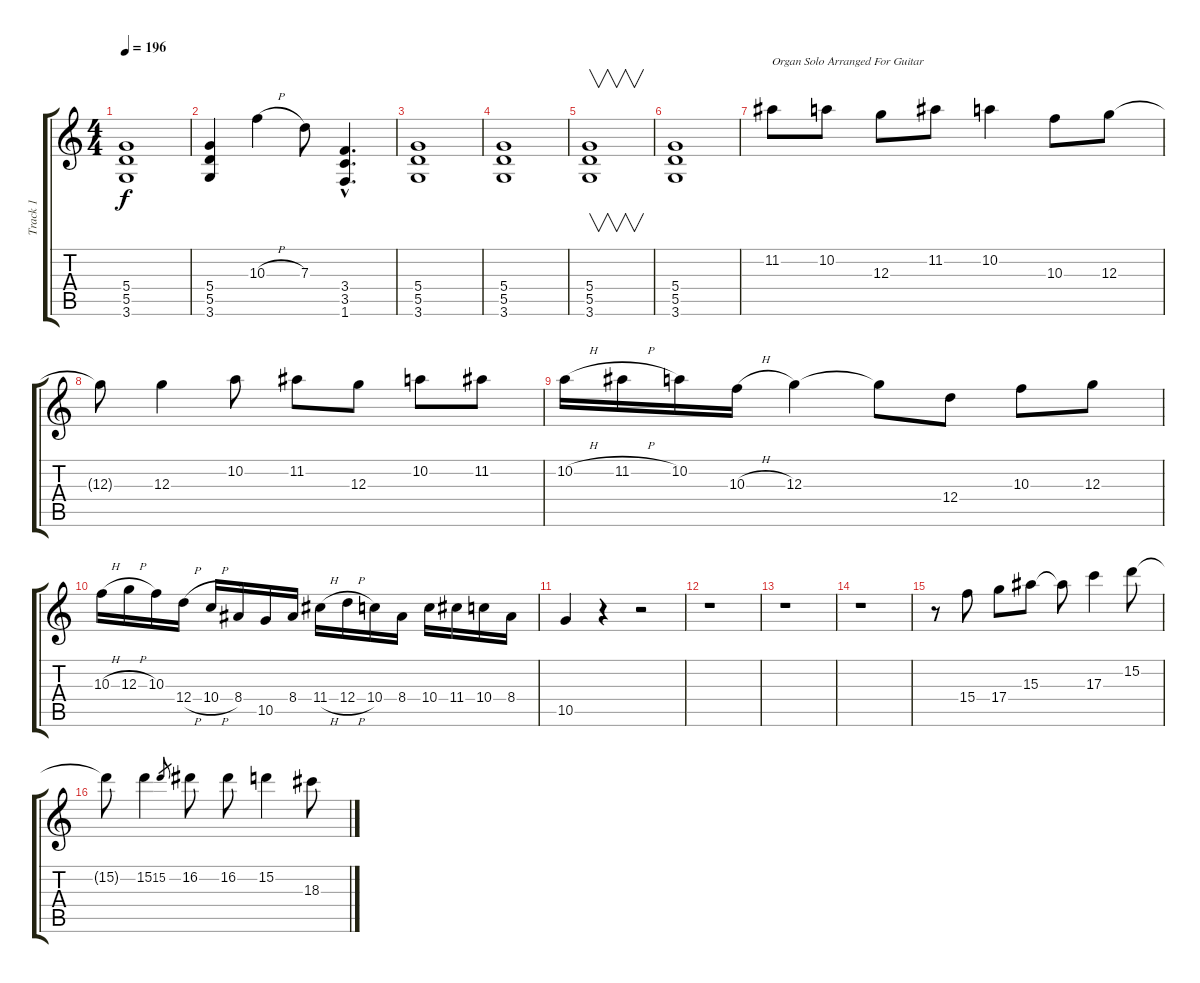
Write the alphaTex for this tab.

\track ("Track 1" "Track 1") {instrument electricguitarclean}
\staff {score tabs}
\tuning (E4 B3 G3 D3 A2 E2) {hide}
\ts (4 4)
\tempo 196
\clef g2
\ks c
(5.4 5.5 3.6).1{dy f} |
(5.4 5.5 3.6).4 10.3{h}.4 7.3.8 (3.4{hac} 3.5{hac} 1.6{hac}).4{d} |
(5.4 5.5 3.6).1 |
(5.4 5.5 3.6).1 |
(5.4 5.5 3.6).1{v} |
(5.4 5.5 3.6).1 |
11.2.8{txt "Organ Solo Arranged For Guitar"} 10.2.8 12.3.8 11.2.8 10.2.4 10.3.8 12.3.8 |
12.3{t}.8 12.3.4 10.2.8 11.2.8 12.3.8 10.2.8 11.2.8 |
10.2{h}.16 11.2{h}.16 10.2.16 10.3{h}.16 12.3.4 12.3{t}.8 12.4.8 10.3.8 12.3.8 |
10.3{h}.16 12.3{h}.16 10.3.16 12.4{h}.16 10.4{h}.16 8.4.16 10.5.16 8.4.16 11.4{h}.16 12.4{h}.16 10.4.16 8.4.16 10.4.16 11.4.16 10.4.16 8.4.16 |
10.5.4 r.4 r.2 |
r.1 |
r.1 |
r.1 |
r.8 15.4.8 17.4.8 15.3.8 15.3{t}.8 17.3.4 15.2.8 |
15.2{t}.8 15.2.4 15.2.8{gr} 16.2.8 16.2.8 15.2.4 18.3.8
